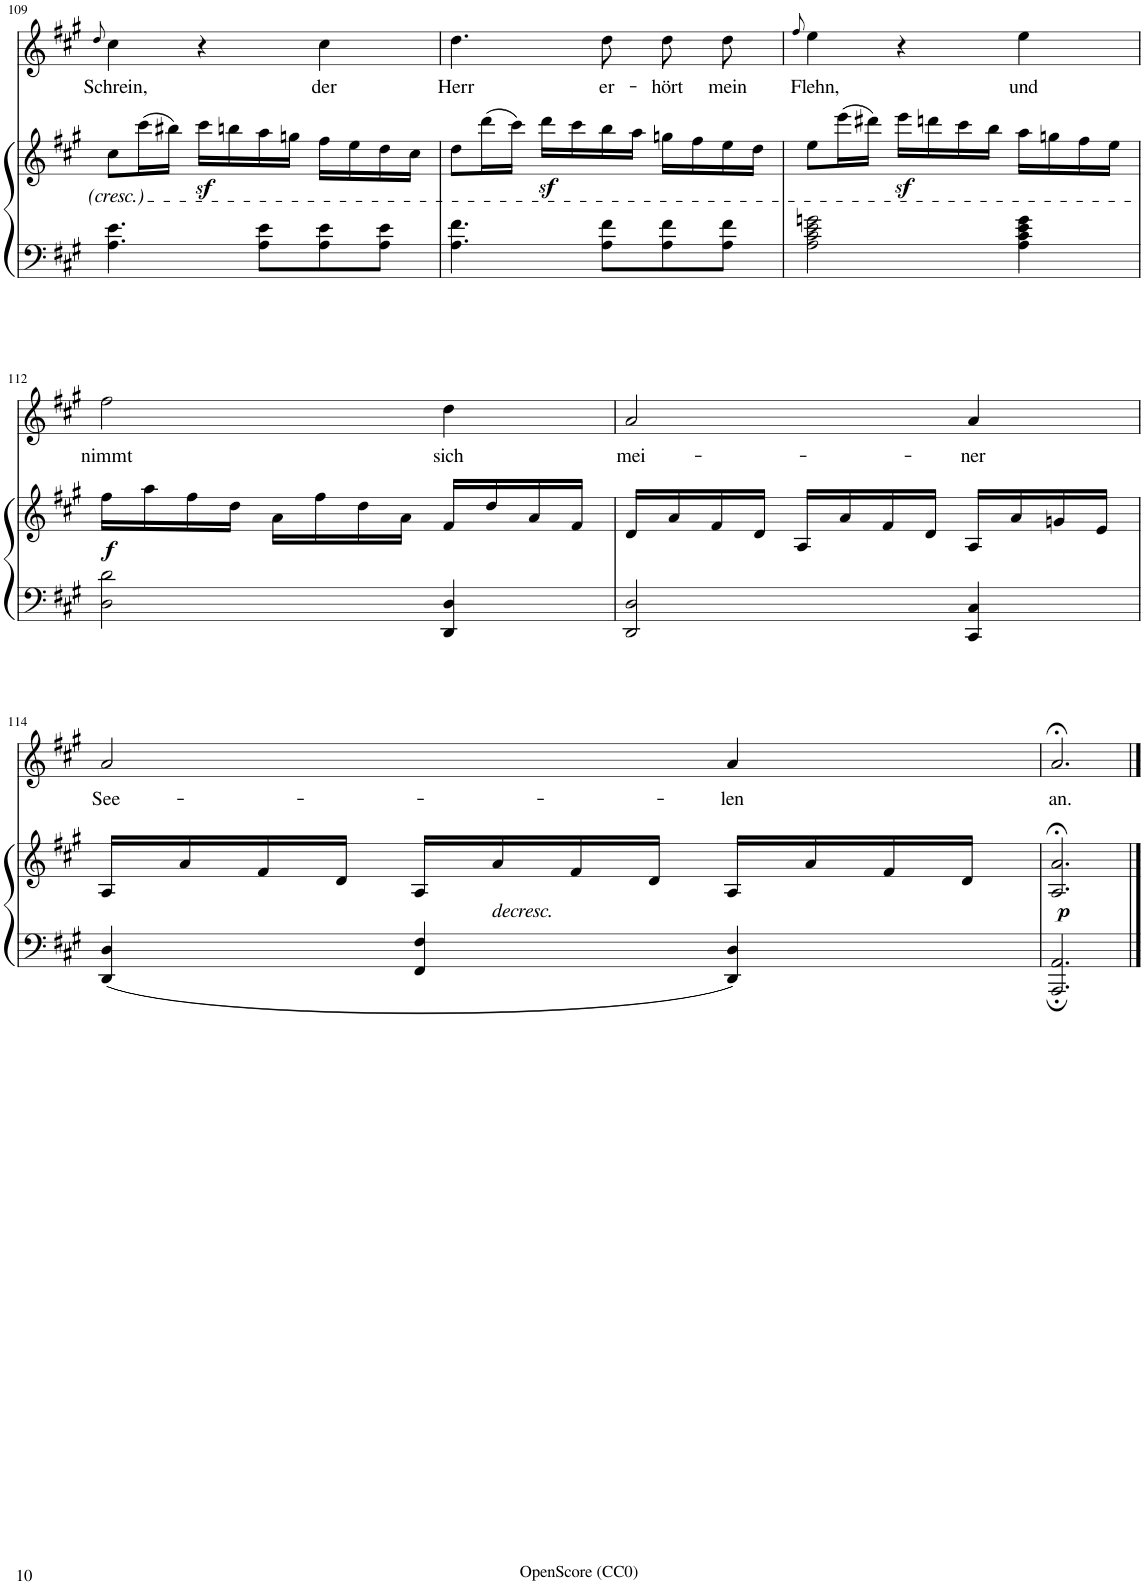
**kern	**kern	**dynam	**kern	**text
*part2	*part2	*part2	*part1	*part1
*staff3	*staff2	*staff2/3	*staff1	*staff1
*I"Pianoforte	*	*	*I"Singstimme Voice	*
*I'Pno	*	*	*	*
!!LO:PB:g=z
*clefF4	*clefG2	*	*clefG2	*
*k[f#c#g#]	*k[f#c#g#]	*	*k[f#c#g#]	*
*M3/4	*M3/4	*	*M3/4	*
=109	=109	=109	=109	=109
.	.	.	8qdd/	.
!	!	!	!	!LO:LY:b
4.A\ 4.e\	8cc#\L	.	4cc#\	Schrein,
.	(16ccc#\L	.	.	.
.	16bb#X\JJ)	.	.	.
.	16ccc#z<\LL	.	4r	.
.	16bbn\	.	.	.
8A\ 8e\L	16aa\	.	.	.
.	16ggn\JJ	.	.	.
!	!	!	!	!LO:LY:b
8A\ 8e\	16ff#\LL	.	4cc#\	der
.	16ee\	.	.	.
8A\ 8e\J	16dd\	.	.	.
.	16cc#\JJ	.	.	.
=110	=110	=110	=110	=110
!	!	!	!	!LO:LY:b
4.A\ 4.f#\	8dd\L	.	4.dd\	Herr
.	(16ddd\L	.	.	.
.	16ccc#\JJ)	.	.	.
.	16dddz<\LL	.	.	.
.	16ccc#\	.	.	.
!	!	!	!	!LO:LY:b
8A\ 8f#\L	16bb\	.	8dd\	er-
.	16aa\JJ	.	.	.
!	!	!	!	!LO:LY:b
8A\ 8f#\	16ggn\LL	.	8dd\L	-hört
.	16ff#\	.	.	.
!	!	!	!	!LO:LY:b
8A\ 8f#\J	16ee\	.	8dd\J	mein
.	16dd\JJ	.	.	.
=111	=111	=111	=111	=111
.	.	.	8qff#/	.
!	!	!	!	!LO:LY:b
2A\ 2c#\ 2e\ 2gn\	8ee\L	.	4ee\	Flehn,
.	(16eee\L	.	.	.
.	16ddd#X\JJ)	.	.	.
.	16eeez<\LL	.	4r	.
.	16dddn\	.	.	.
.	16ccc#\	.	.	.
.	16bb\JJ	.	.	.
!	!	!	!	!LO:LY:b
4A\ 4c#\ 4e\ 4g\	16aa\LL	.	4ee\	und
.	16ggn\	.	.	.
.	16ff#\	.	.	.
.	16ee\JJ	.	.	.
!!LO:LB:g=z
=112	=112	=112	=112	=112
!	!	!LO:DY:b	!	!LO:LY:b
2D\ 2d\	16ff#\LL	f	2ff#\	nimmt
.	16aa\	.	.	.
.	16ff#\	.	.	.
.	16dd\JJ	.	.	.
.	16a\LL	.	.	.
.	16ff#\	.	.	.
.	16dd\	.	.	.
.	16a\JJ	.	.	.
!	!	!	!	!LO:LY:b
4DD/ 4D/	16f#/LL	.	4dd\	sich
.	16dd/	.	.	.
.	16a/	.	.	.
.	16f#/JJ	.	.	.
=113	=113	=113	=113	=113
!	!	!	!	!LO:LY:b
2DD/ 2D/	16d/LL	.	2a/	mei-
.	16a/	.	.	.
.	16f#/	.	.	.
.	16d/JJ	.	.	.
.	16A/LL	.	.	.
.	16a/	.	.	.
.	16f#/	.	.	.
.	16d/JJ	.	.	.
!	!	!	!	!LO:LY:b
4CC#/ 4C#/	16A/LL	.	4a/	-ner
.	16a/	.	.	.
.	16gn/	.	.	.
.	16e/JJ	.	.	.
!!LO:LB:g=z
=114	=114	=114	=114	=114
!	!	!	!	!LO:LY:b
4DD/ 4D/	16A/LL	.	2a/	See-
.	16a/	.	.	.
.	16f#/	.	.	.
.	16d/JJ	.	.	.
4FF#/ 4F#/	16A/LL	.	.	.
!	!LO:TX:b:i:t=decresc.	!	!	!
.	16a/	.	.	.
.	16f#/	.	.	.
.	16d/JJ	.	.	.
!	!	!	!	!LO:LY:b
4DD/ 4D/	16A/LL	.	4a/	-len
.	16a/	.	.	.
.	16f#/	.	.	.
.	16d/JJ	.	.	.
=115	=115	=115	=115	=115
!	!	!LO:DY:b	!	!LO:LY:b
2.AAA/; 2.AA/;	2.A/;< 2.a/;<	p	2.a;</	an.
==	==	==	==	==
*-	*-	*-	*-	*-
